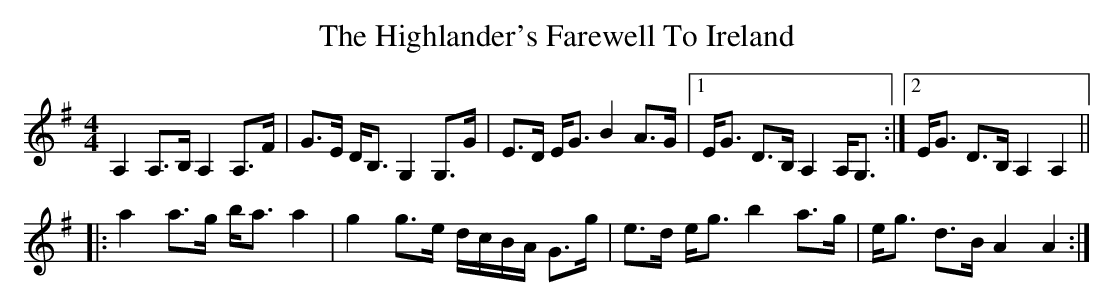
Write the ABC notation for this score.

X:1
T: The Highlander's Farewell To Ireland
M: 4/4
L: 1/8
K: Ador
A,2 A,>B, A,2 A,>F|G>E D<B,G,2 G,>G|E>D E<G B2 A>G|1 E<G D>B, A,2 A,<G,:|2 E<G D>B, A,2 A,2||
|:a2 a>g b<a a2|g2 g>e d/c/B/A/ G>g|e>d e<g b2 a>g|e<g d>B A2 A2:|
